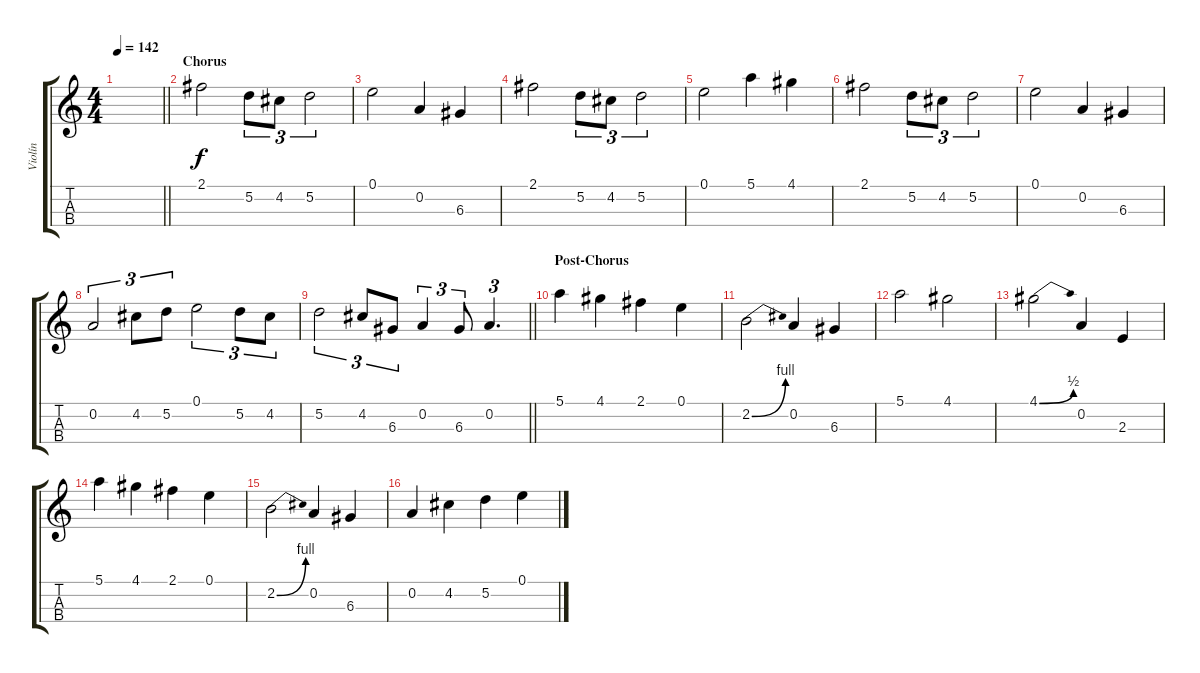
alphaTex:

\track ("Violín" "Violín") {instrument violin}
\staff {score tabs}
\tuning (E5 A4 D4 G3) {hide}
\ts (4 4)
\tempo 142
\clef g2
\barLineRight lightlight
\ks c
|
\section ("" "Chorus")
2.1.2 5.2.8{tu (3 2)} 4.2.8{tu (3 2)} 5.2.2{tu (3 2)} |
0.1.2 0.2.4 6.3.4 |
2.1.2 5.2.8{tu (3 2)} 4.2.8{tu (3 2)} 5.2.2{tu (3 2)} |
0.1.2 5.1.4 4.1.4 |
2.1.2 5.2.8{tu (3 2)} 4.2.8{tu (3 2)} 5.2.2{tu (3 2)} |
0.1.2 0.2.4 6.3.4 |
0.2.2{tu (3 2)} 4.2.8{tu (3 2)} 5.2.8{tu (3 2)} 0.1.2{tu (3 2)} 5.2.8{tu (3 2)} 4.2.8{tu (3 2)} |
\barLineRight lightlight
5.2.2{tu (3 2)} 4.2.8{tu (3 2)} 6.3.8{tu (3 2)} 0.2.4{tu (3 2)} 6.3.8{tu (3 2)} 0.2.4{d tu (3 2)} |
\section ("" "Post-Chorus")
5.1.4 4.1.4 2.1.4 0.1.4 |
2.2{be (bend 0 0 60 4)}.2 0.2.4 6.3.4 |
5.1.2 4.1.2 |
4.1{be (bend 0 0 60 2)}.2 0.2.4 2.3.4 |
5.1.4 4.1.4 2.1.4 0.1.4 |
2.2{be (bend 0 0 60 4)}.2 0.2.4 6.3.4 |
0.2.4 4.2.4 5.2.4 0.1.4
